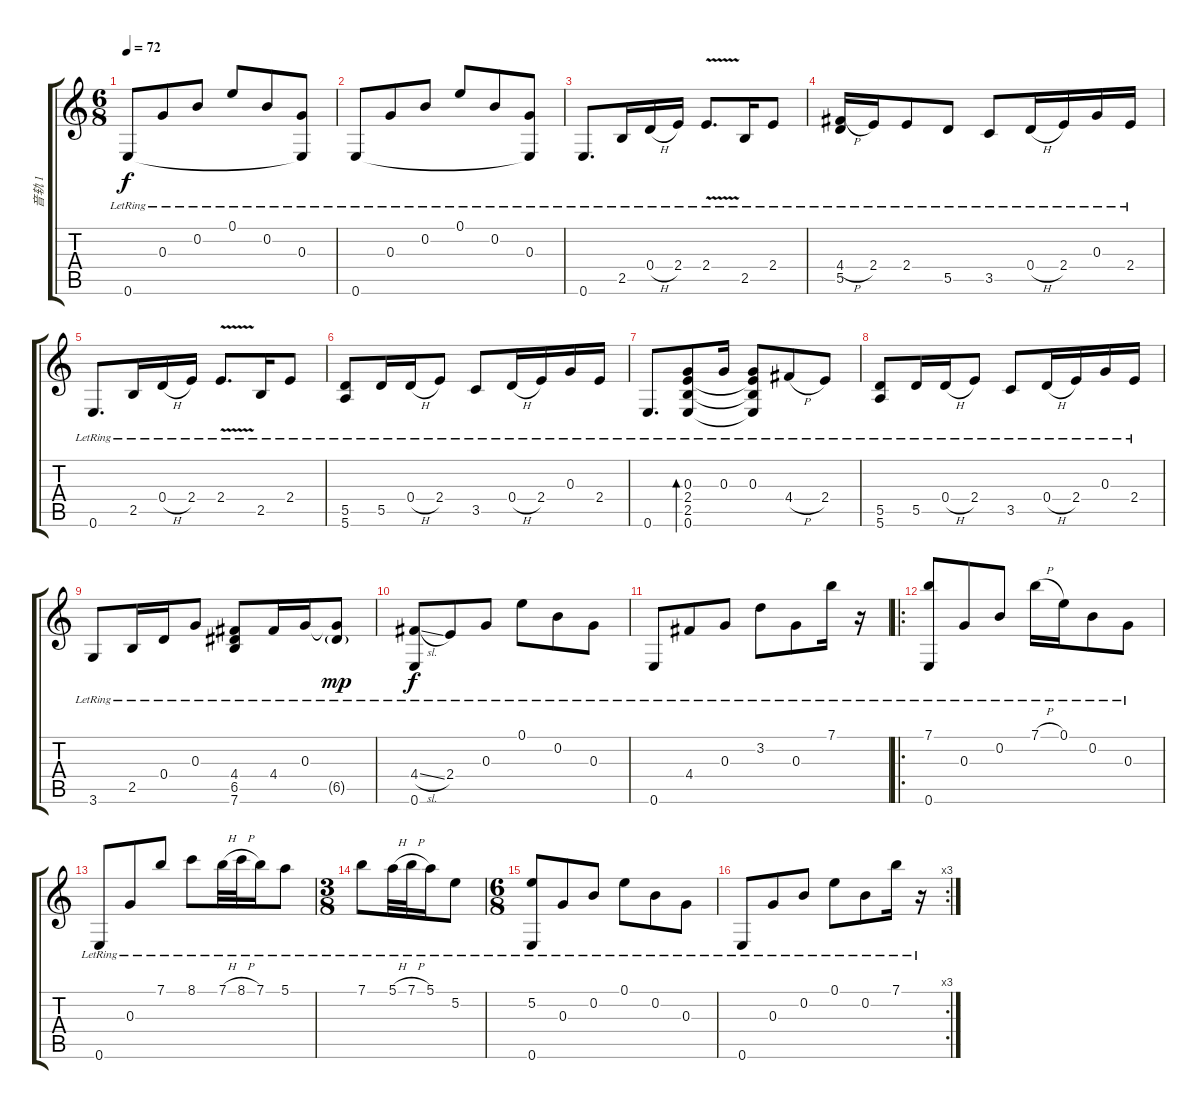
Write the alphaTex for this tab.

\track ("音轨 1" "音轨 1") {instrument acousticguitarsteel}
\staff {score tabs}
\tuning (E4 B3 G3 D3 A2 E2) {hide}
\ts (6 8)
\tempo 72
\clef g2
\ks c
0.6{lr}.8{dy f} 0.3{lr}.8 0.2{lr}.8 0.1{lr}.8 0.2{lr}.8 (0.3{lr} 0.6{t}).8 |
0.6{lr}.8 0.3{lr}.8 0.2{lr}.8 0.1{lr}.8 0.2{lr}.8 (0.3{lr} 0.6{t}).8 |
0.6{lr}.8{d} 2.5{lr}.16 0.4{h lr}.16 2.4{lr}.16 2.4{v lr}.8{d} 2.5{lr}.16 2.4{lr}.8 |
(4.4{h lr} 5.5{lr}).16 2.4{lr}.16 2.4{lr}.8 5.5{lr}.8 3.5{lr}.8 0.4{h lr}.16 2.4{lr}.16 0.3{lr}.16 2.4{lr}.16 |
0.6{lr}.8{d} 2.5{lr}.16 0.4{h lr}.16 2.4{lr}.16 2.4{v lr}.8{d} 2.5{lr}.16 2.4{lr}.8 |
(5.5{lr} 5.6{lr}).8 5.5{lr}.16 0.4{h lr}.16 2.4{lr}.8 3.5{lr}.8 0.4{h lr}.16 2.4{lr}.16 0.3{lr}.16 2.4{lr}.16 |
0.6{lr}.8{d} (0.3{lr} 2.4{lr} 2.5{lr} 0.6{lr}).8{bd 480} 0.3{lr}.16 (0.3{lr} 2.4{t} 2.5{t} 0.6{t}).8 4.4{h lr}.8 2.4{lr}.8 |
(5.5{lr} 5.6{lr}).8 5.5{lr}.16 0.4{h lr}.16 2.4{lr}.8 3.5{lr}.8 0.4{h lr}.16 2.4{lr}.16 0.3{lr}.16 2.4{lr}.16 |
3.6{lr}.8 2.5{lr}.16 0.4{lr}.16 0.3{lr}.8 (4.4{lr} 6.5{lr} 7.6{lr}).8 4.4{lr}.16 0.3{lr}.16 (0.3{t} 6.5{g lr}).8{dy mp} |
(4.4{sl lr} 0.6{lr}).8{dy f} 2.4{lr}.8 0.3{lr}.8 0.1{lr}.8 0.2{lr}.8 0.3{lr}.8 |
0.6{lr}.8 4.4{lr}.8 0.3{lr}.8 3.2{lr}.8 0.3{lr}.8 7.1{lr}.16 r.16 |
\ro
(7.1{lr} 0.6{lr}).8 0.3{lr}.8 0.2{lr}.8 7.1{h lr}.16 0.1{lr}.16 0.2{lr}.8 0.3{lr}.8 |
0.6{lr}.8 0.3{lr}.8 7.1{lr}.8 8.1{lr}.8 7.1{h lr}.32 8.1{h lr}.32 7.1{lr}.16 5.1{lr}.8 |
\ts (3 8)
7.1{lr}.8 5.1{h lr}.32 7.1{h lr}.32 5.1{lr}.16 5.2{lr}.8 |
\ts (6 8)
(5.2{lr} 0.6{lr}).8 0.3{lr}.8 0.2{lr}.8 0.1{lr}.8 0.2{lr}.8 0.3{lr}.8 |
\rc 3
0.6{lr}.8 0.3{lr}.8 0.2{lr}.8 0.1{lr}.8 0.2{lr}.8 7.1{lr}.16 r.16
